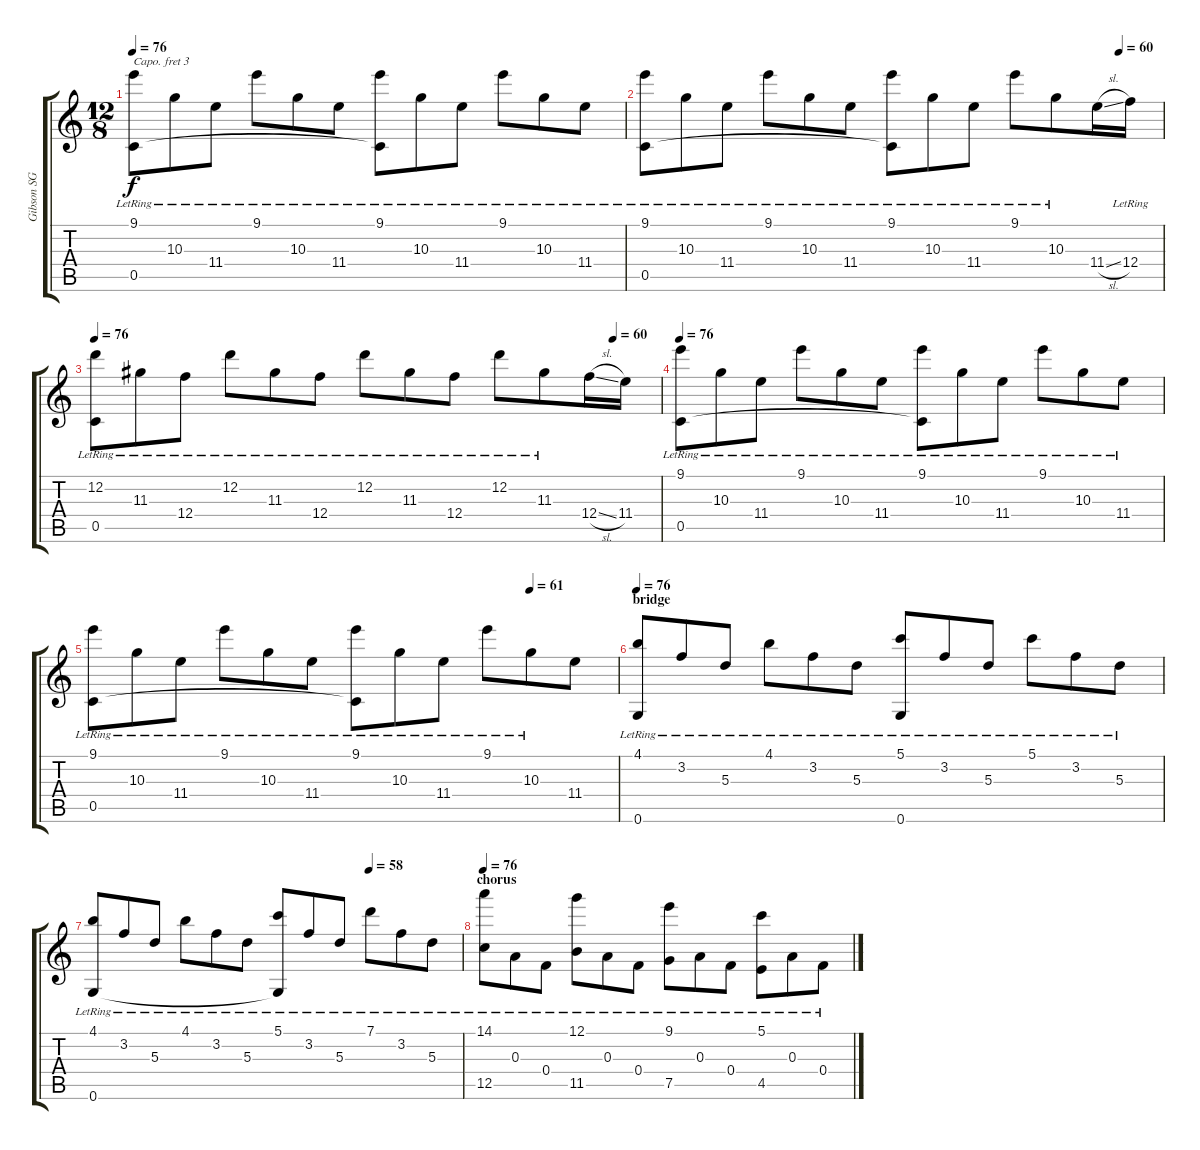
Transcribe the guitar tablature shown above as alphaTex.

\track ("Gibson SG" "Gibson SG") {instrument electricguitarjazz}
\staff {score tabs}
\capo 3
\tuning (E4 B3 Gb3 D3 A2 E2) {hide}
\ts (12 8)
\tempo 76
\clef g2
\ks c
(9.1{lr} 0.5{lr}).8{dy f} 10.3{lr}.8 11.4{lr}.8 9.1{lr}.8 10.3{lr}.8 11.4{lr}.8 (9.1{lr} 0.5{t}).8 10.3{lr}.8 11.4{lr}.8 9.1{lr}.8 10.3{lr}.8 11.4{lr}.8 |
\tempo (60 0.9166666666666666)
(9.1{lr} 0.5{lr}).8 10.3{lr}.8 11.4{lr}.8 9.1{lr}.8 10.3{lr}.8 11.4{lr}.8 (9.1{lr} 0.5{t}).8 10.3{lr}.8 11.4{lr}.8 9.1{lr}.8 10.3{lr}.8 11.4{sl}.16 12.4{lr}.16 |
\tempo 76
\tempo (60 0.9166666666666666)
(12.2{lr} 0.5{lr}).8 11.3{lr}.8 12.4{lr}.8 12.2{lr}.8 11.3{lr}.8 12.4{lr}.8 12.2{lr}.8 11.3{lr}.8 12.4{lr}.8 12.2{lr}.8 11.3{lr}.8 12.4{sl}.16 11.4.16 |
\tempo 76
(9.1{lr} 0.5{lr}).8 10.3{lr}.8 11.4{lr}.8 9.1{lr}.8 10.3{lr}.8 11.4{lr}.8 (9.1{lr} 0.5{t}).8 10.3{lr}.8 11.4{lr}.8 9.1{lr}.8 10.3{lr}.8 11.4{lr}.8 |
\tempo (61 0.8333333333333334)
(9.1{lr} 0.5{lr}).8 10.3{lr}.8 11.4{lr}.8 9.1{lr}.8 10.3{lr}.8 11.4{lr}.8 (9.1{lr} 0.5{t}).8 10.3{lr}.8 11.4{lr}.8 9.1{lr}.8 10.3{lr}.8 11.4.8 |
\section ("" "bridge")
\tempo 76
(4.1{lr} 0.6{lr}).8 3.2{lr}.8 5.3{lr}.8 4.1{lr}.8 3.2{lr}.8 5.3{lr}.8 (5.1{lr} 0.6{lr}).8 3.2{lr}.8 5.3{lr}.8 5.1{lr}.8 3.2{lr}.8 5.3{lr}.8 |
\tempo (58 0.75)
(4.1{lr} 0.6{lr}).8 3.2{lr}.8 5.3{lr}.8 4.1{lr}.8 3.2{lr}.8 5.3{lr}.8 (5.1{lr} 0.6{t}).8 3.2{lr}.8 5.3{lr}.8 7.1{lr}.8 3.2{lr}.8 5.3{lr}.8 |
\section ("" "chorus")
\tempo 76
(14.1{lr} 12.5{lr}).8 0.3{lr}.8 0.4{lr}.8 (12.1{lr} 11.5{lr}).8 0.3{lr}.8 0.4{lr}.8 (9.1{lr} 7.5{lr}).8 0.3{lr}.8 0.4{lr}.8 (5.1{lr} 4.5{lr}).8 0.3{lr}.8 0.4{lr}.8
